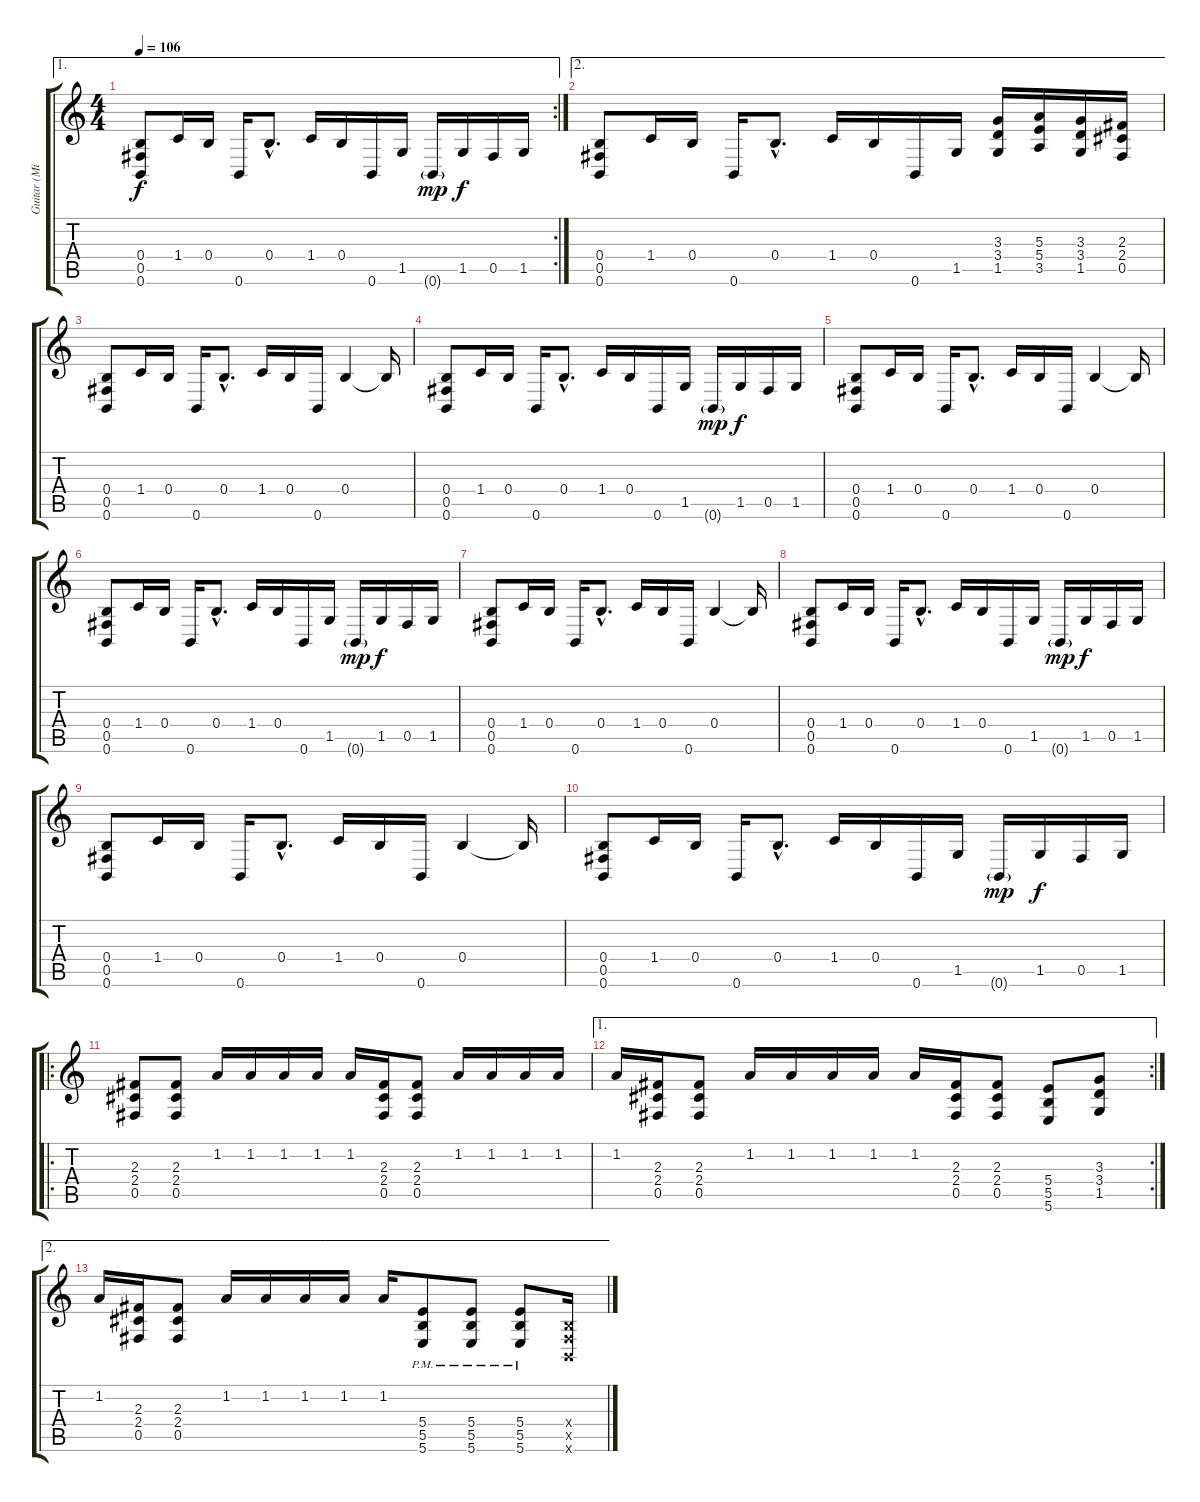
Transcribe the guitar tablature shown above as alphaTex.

\track ("Guitar (Mike)" "Guitar (Mi") {instrument distortionguitar}
\staff {score tabs}
\tuning (Db4 Ab3 E3 B2 Gb2 B1) {hide}
\ae 1
\rc 2
\ts (4 4)
\tempo 106
\clef g2
\ks c
(0.4 0.5 0.6).8{dy f} 1.4.16 0.4.16 0.6.16 0.4{hac}.8{d} 1.4.16 0.4.16 0.6.16 1.5.16 0.6{g}.16{dy mp} 1.5.16{dy f} 0.5.16 1.5.16 |
\ae 2
(0.4 0.5 0.6).8 1.4.16 0.4.16 0.6.16 0.4{hac}.8{d} 1.4.16 0.4.16 0.6.16 1.5.16 (3.3 3.4 1.5).16{volume 16 instrument distortionguitar} (5.3 5.4 3.5).16 (3.3 3.4 1.5).16 (2.3 2.4 0.5).16 |
(0.4 0.5 0.6).8{volume 16 instrument distortionguitar} 1.4.16 0.4.16 0.6.16 0.4{hac}.8{d} 1.4.16 0.4.16 0.6.16 0.4.4 0.4{t}.16 |
(0.4 0.5 0.6).8 1.4.16 0.4.16 0.6.16 0.4{hac}.8{d} 1.4.16 0.4.16 0.6.16 1.5.16 0.6{g}.16{dy mp} 1.5.16{dy f} 0.5.16 1.5.16 |
(0.4 0.5 0.6).8 1.4.16 0.4.16 0.6.16 0.4{hac}.8{d} 1.4.16 0.4.16 0.6.16 0.4.4 0.4{t}.16 |
(0.4 0.5 0.6).8 1.4.16 0.4.16 0.6.16 0.4{hac}.8{d} 1.4.16 0.4.16 0.6.16 1.5.16 0.6{g}.16{dy mp} 1.5.16{dy f} 0.5.16 1.5.16 |
(0.4 0.5 0.6).8{volume 16 instrument distortionguitar} 1.4.16 0.4.16 0.6.16 0.4{hac}.8{d} 1.4.16 0.4.16 0.6.16 0.4.4 0.4{t}.16 |
(0.4 0.5 0.6).8 1.4.16 0.4.16 0.6.16 0.4{hac}.8{d} 1.4.16 0.4.16 0.6.16 1.5.16 0.6{g}.16{dy mp} 1.5.16{dy f} 0.5.16 1.5.16 |
(0.4 0.5 0.6).8 1.4.16 0.4.16 0.6.16 0.4{hac}.8{d} 1.4.16 0.4.16 0.6.16 0.4.4 0.4{t}.16 |
(0.4 0.5 0.6).8 1.4.16 0.4.16 0.6.16 0.4{hac}.8{d} 1.4.16 0.4.16 0.6.16 1.5.16 0.6{g}.16{dy mp} 1.5.16{dy f} 0.5.16 1.5.16 |
\ro
(2.3 2.4 0.5).8 (2.3 2.4 0.5).8 1.2.16 1.2.16 1.2.16 1.2.16 1.2.16 (2.3 2.4 0.5).16 (2.3 2.4 0.5).8 1.2.16 1.2.16 1.2.16 1.2.16 |
\ae 1
\rc 2
1.2.16 (2.3 2.4 0.5).16 (2.3 2.4 0.5).8 1.2.16 1.2.16 1.2.16 1.2.16 1.2.16 (2.3 2.4 0.5).16 (2.3 2.4 0.5).8 (5.4 5.5 5.6).8 (3.3 3.4 1.5).8 |
\ae 2
1.2.16 (2.3 2.4 0.5).16 (2.3 2.4 0.5).8 1.2.16 1.2.16 1.2.16 1.2.16 1.2.16 (5.4{pm} 5.5{pm} 5.6{pm}).8 (5.4{pm} 5.5{pm} 5.6{pm}).8 (5.4{pm} 5.5{pm} 5.6{pm}).8 (0.4{x} 0.5{x} 0.6{x}).16
